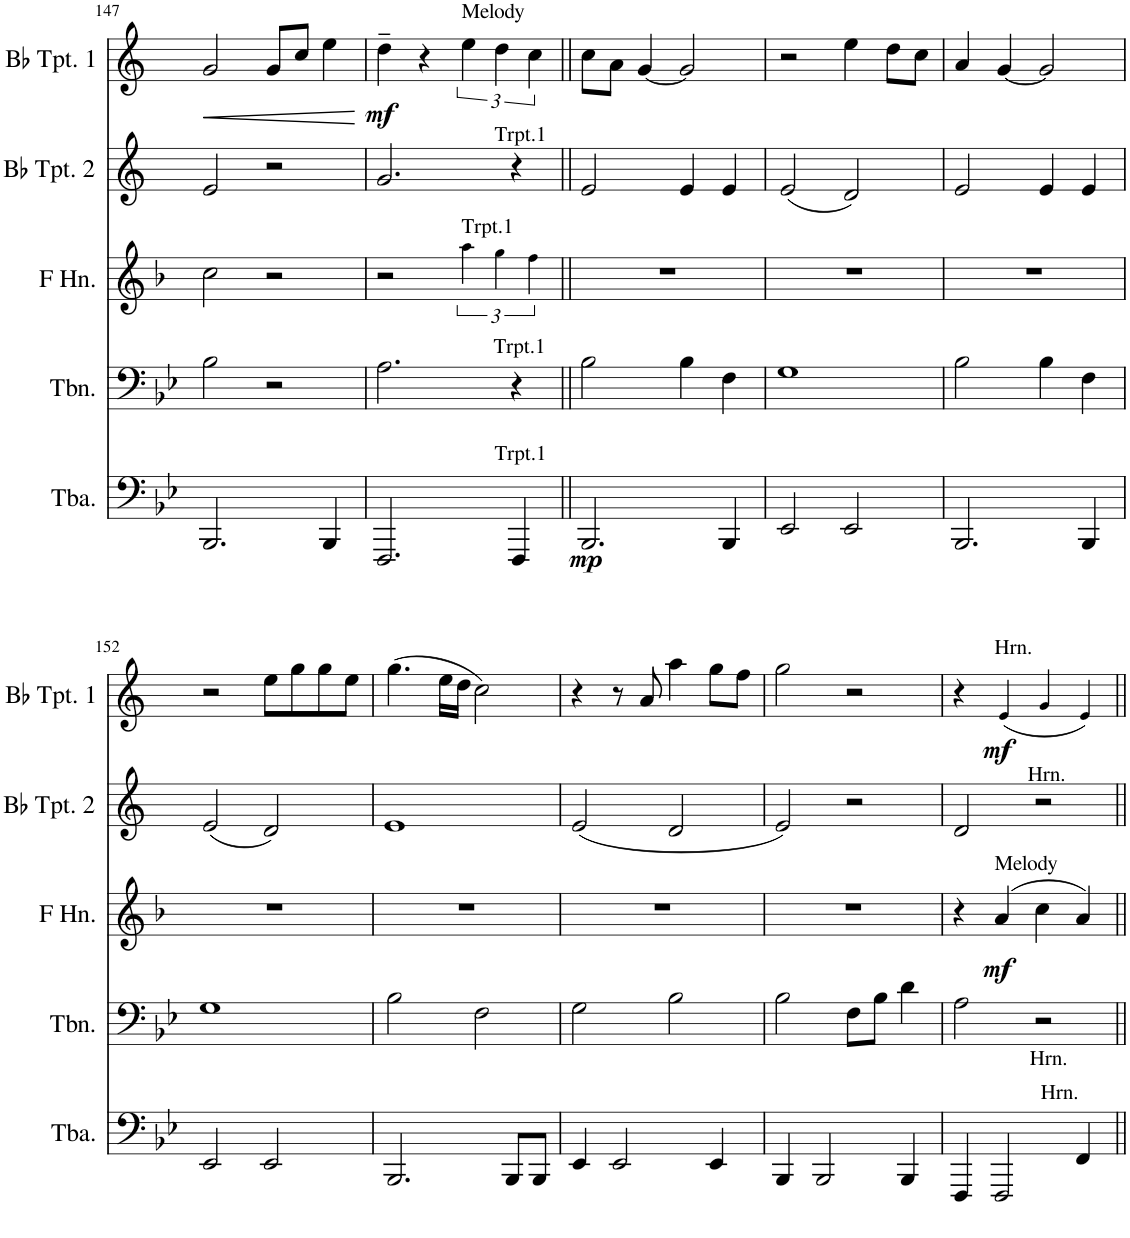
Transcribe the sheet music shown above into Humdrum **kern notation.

**kern	**dynam	**kern	**kern	**dynam	**kern	**kern	**dynam
*part5	*part5	*part4	*part3	*part3	*part2	*part1	*part1
*staff5	*staff5	*staff4	*staff3	*staff3	*staff2	*staff1	*staff1
*I"Tuba	*	*I"Trombone	*I"Horn in F	*	*I"Bb Trumpet 2	*I"Bb Trumpet 1	*
*I'Tba.	*	*I'Tbn.	*	*	*I'Bb Tpt. 2	*I'Bb Tpt. 1	*
!!LO:PB:g=z
*clefF4	*	*clefF4	*clefG2	*	*clefG2	*clefG2	*
*	*	*	*Trd4c7	*	*Trd1c2	*Trd1c2	*
*k[b-e-]	*	*k[b-e-]	*k[b-]	*	*k[]	*k[]	*
*M2/2	*	*M2/2	*M2/2	*	*M2/2	*M2/2	*
*met(c|)	*	*met(c|)	*met(c|)	*	*met(c|)	*met(c|)	*
=147	=147	=147	=147	=147	=147	=147	=147
2.BBB-/	.	2B-\	2cc\	.	2e/	2g/	.
.	.	2r	2r	.	2r	8g/L	.
.	.	.	.	.	.	8cc/J	.
4BBB-/	.	.	.	.	.	4ee\	.
=148	=148	=148	=148	=148	=148	=148	=148
!	!	!	!	!	!	!	!LO:DY:b
2.FFF/	.	2.A\	2r	.	2.g/	4dd~\	mf
.	.	.	.	.	.	4r	.
!	!	!	!	!	!	!LO:TX:a:t=Melody	!
!	!	!	!LO:TX:a:t=Trpt.1	!	!	!	!
.	.	.	6aa\	.	.	6ee\	.
.	.	.	6gg\	.	.	6dd\	.
!	!	!	!	!	!LO:TX:a:t=Trpt.1	!	!
!	!	!LO:TX:a:t=Trpt.1	!	!	!	!	!
!LO:TX:a:t=Trpt.1	!	!	!	!	!	!	!
4FFF/	.	4r	.	.	4r	.	.
.	.	.	6ff\	.	.	6cc\	.
=149||	=149||	=149||	=149||	=149||	=149||	=149||	=149||
!	!LO:DY:b	!	!	!	!	!	!
2.BBB-/	mp	2B-\	1r	.	2e/	8cc\L	.
.	.	.	.	.	.	8a\J	.
.	.	.	.	.	.	[4g/	.
.	.	4B-\	.	.	4e/	2g/]	.
4BBB-/	.	4F\	.	.	4e/	.	.
=150	=150	=150	=150	=150	=150	=150	=150
2EE-/	.	1G	1r	.	(2e/	2r	.
2EE-/	.	.	.	.	2d/)	4ee\	.
.	.	.	.	.	.	8dd\L	.
.	.	.	.	.	.	8cc\J	.
=151	=151	=151	=151	=151	=151	=151	=151
2.BBB-/	.	2B-\	1r	.	2e/	4a/	.
.	.	.	.	.	.	[4g/	.
.	.	4B-\	.	.	4e/	2g/]	.
4BBB-/	.	4F\	.	.	4e/	.	.
!!LO:LB:g=z
=152	=152	=152	=152	=152	=152	=152	=152
2EE-/	.	1G	1r	.	(2e/	2r	.
2EE-/	.	.	.	.	2d/)	8ee\L	.
.	.	.	.	.	.	8gg\	.
.	.	.	.	.	.	8gg\	.
.	.	.	.	.	.	8ee\J	.
=153	=153	=153	=153	=153	=153	=153	=153
2.BBB-/	.	2B-\	1r	.	1e	(4.gg\	.
.	.	.	.	.	.	16ee\LL	.
.	.	.	.	.	.	16dd\JJ	.
.	.	2F\	.	.	.	2cc\)	.
8BBB-/L	.	.	.	.	.	.	.
8BBB-/J	.	.	.	.	.	.	.
=154	=154	=154	=154	=154	=154	=154	=154
4EE-/	.	2G\	1r	.	(2e/	4r	.
2EE-/	.	.	.	.	.	8r	.
.	.	.	.	.	.	8a/	.
.	.	2B-\	.	.	2d/	4aa\	.
4EE-/	.	.	.	.	.	8gg\L	.
.	.	.	.	.	.	8ff\J	.
=155	=155	=155	=155	=155	=155	=155	=155
4BBB-/	.	2B-\	1r	.	2e/)	2gg\	.
2BBB-/	.	.	.	.	.	.	.
.	.	8F\L	.	.	2r	2r	.
.	.	8B-\J	.	.	.	.	.
4BBB-/	.	4d\	.	.	.	.	.
=156	=156	=156	=156	=156	=156	=156	=156
4FFF/	.	2A\	4r	.	2d/	4r	.
!	!	!	!	!	!	!LO:TX:a:t=Hrn.	!
!	!	!	!LO:TX:a:t=Melody	!	!	!	!
!	!	!	!	!LO:DY:b	!	!	!LO:DY:b
2FFF/	.	.	(4a/	mf	.	(4e/	mf
!	!	!	!	!	!LO:TX:a:t=Hrn.	!	!
!	!	!LO:TX:b:t=Hrn.	!	!	!	!	!
.	.	2r	4cc\	.	2r	4g/	.
!LO:TX:a:t=Hrn.	!	!	!	!	!	!	!
4FF/	.	.	4a/)	.	.	4e/)	.
=||	=||	=||	=||	=||	=||	=||	=||
*-	*-	*-	*-	*-	*-	*-	*-
